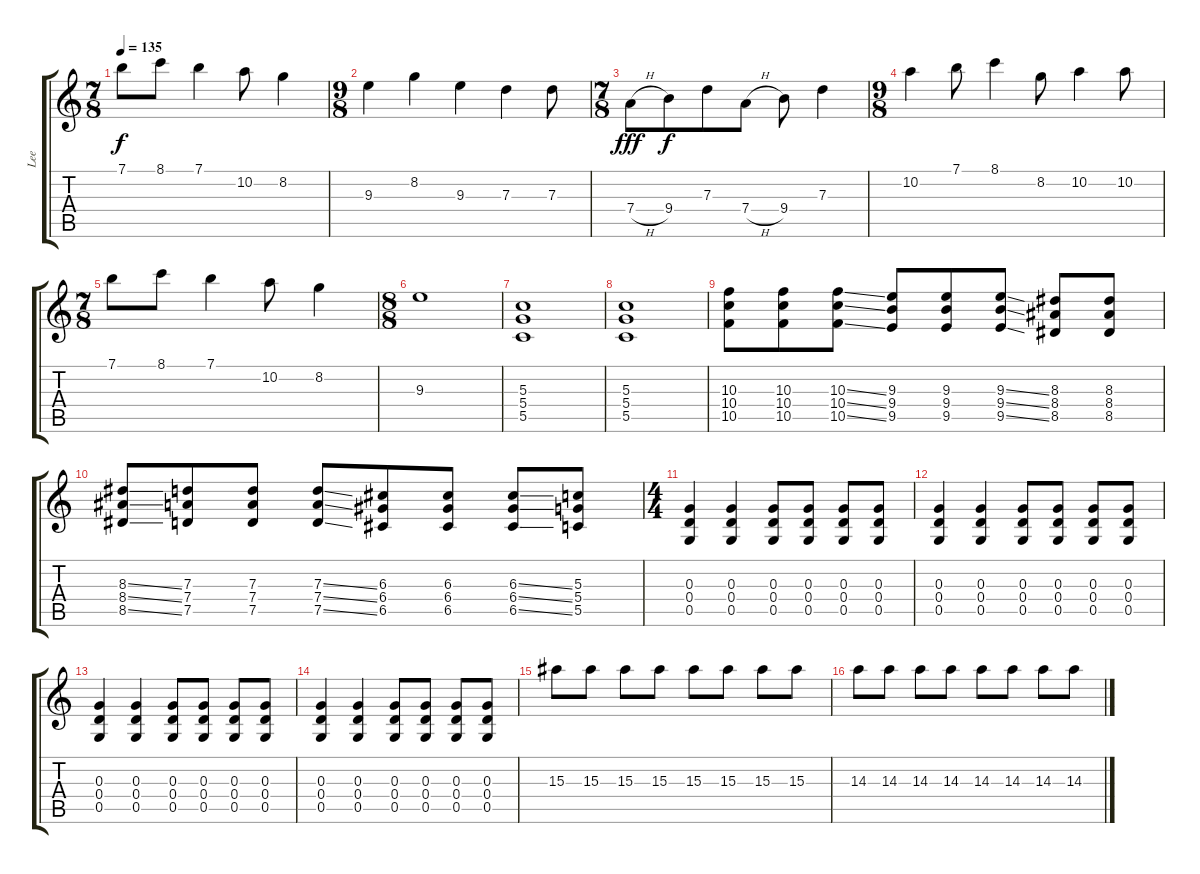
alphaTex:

\track ("Lee" "Lee") {instrument distortionguitar}
\staff {score tabs}
\tuning (E4 B3 G3 D3 G2 E2) {hide}
\ts (7 8)
\tempo 135
\clef g2
\ks c
7.1.8{dy f} 8.1.8 7.1.4 10.2.8 8.2.4 |
\ts (9 8)
9.3.4 8.2.4 9.3.4 7.3.4 7.3.8 |
\ts (7 8)
7.4{h}.8{dy fff} 9.4.8{dy f} 7.3.8 7.4{h}.8 9.4.8 7.3.4 |
\ts (9 8)
10.2.4 7.1.8 8.1.4 8.2.8 10.2.4 10.2.8 |
\ts (7 8)
7.1.8 8.1.8 7.1.4 10.2.8 8.2.4 |
\ts (8 8)
9.3.1 |
(5.3 5.4 5.5).1 |
(5.3 5.4 5.5).1 |
(10.3 10.4 10.5).8 (10.3 10.4 10.5).8 (10.3{ss} 10.4{ss} 10.5{ss}).8 (9.3 9.4 9.5).8 (9.3 9.4 9.5).8 (9.3{ss} 9.4{ss} 9.5{ss}).8 (8.3 8.4 8.5).8 (8.3 8.4 8.5).8 |
(8.3{ss} 8.4{ss} 8.5{ss}).8 (7.3 7.4 7.5).8 (7.3 7.4 7.5).8 (7.3{ss} 7.4{ss} 7.5{ss}).8 (6.3 6.4 6.5).8 (6.3 6.4 6.5).8 (6.3{ss} 6.4{ss} 6.5{ss}).8 (5.3 5.4 5.5).8 |
\ts (4 4)
(0.3 0.4 0.5).4 (0.3 0.4 0.5).4 (0.3 0.4 0.5).8 (0.3 0.4 0.5).8 (0.3 0.4 0.5).8 (0.3 0.4 0.5).8 |
(0.3 0.4 0.5).4 (0.3 0.4 0.5).4 (0.3 0.4 0.5).8 (0.3 0.4 0.5).8 (0.3 0.4 0.5).8 (0.3 0.4 0.5).8 |
(0.3 0.4 0.5).4 (0.3 0.4 0.5).4 (0.3 0.4 0.5).8 (0.3 0.4 0.5).8 (0.3 0.4 0.5).8 (0.3 0.4 0.5).8 |
(0.3 0.4 0.5).4 (0.3 0.4 0.5).4 (0.3 0.4 0.5).8 (0.3 0.4 0.5).8 (0.3 0.4 0.5).8 (0.3 0.4 0.5).8 |
15.3.8 15.3.8 15.3.8 15.3.8 15.3.8 15.3.8 15.3.8 15.3.8 |
14.3.8 14.3.8 14.3.8 14.3.8 14.3.8 14.3.8 14.3.8 14.3.8
